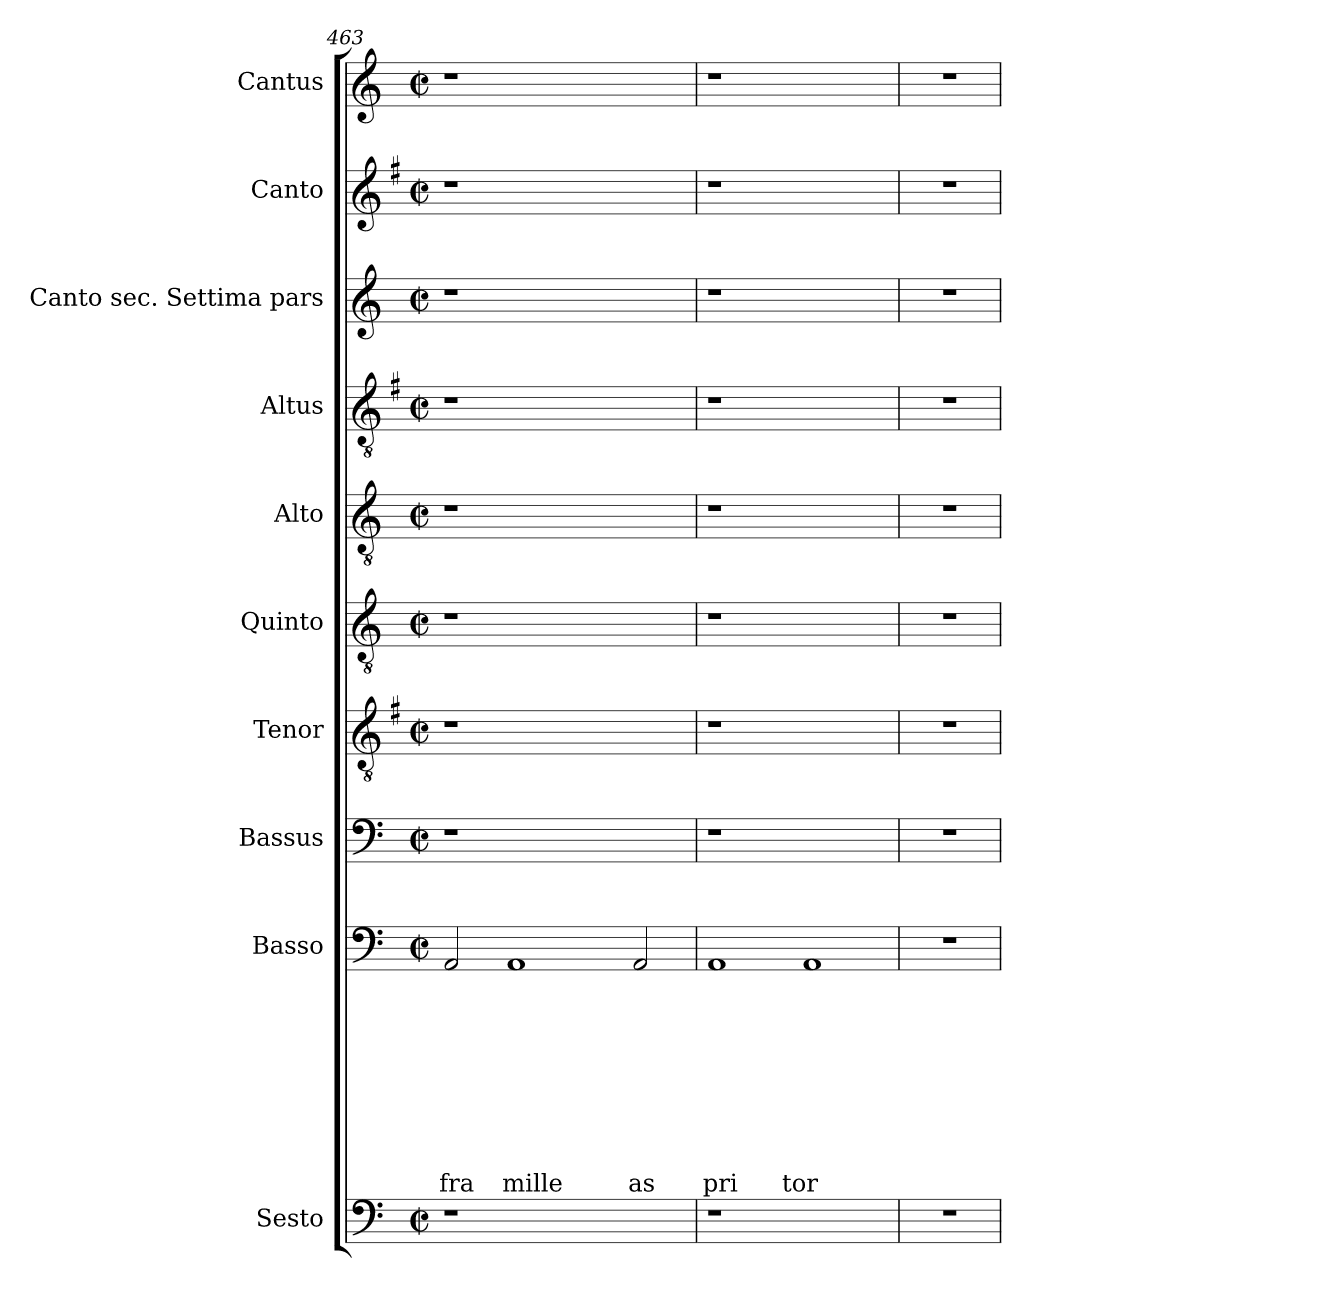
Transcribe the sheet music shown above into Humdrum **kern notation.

**kern	**kern	**text	**text	**text	**text	**text	**text	**text	**text	**text	**kern	**kern	**kern	**kern	**kern	**kern	**kern	**kern
*part10	*part9	*part9	*part9	*part9	*part9	*part9	*part9	*part9	*part9	*part9	*part8	*part7	*part6	*part5	*part4	*part3	*part2	*part1
*staff10	*staff9	*staff9	*staff9	*staff9	*staff9	*staff9	*staff9	*staff9	*staff9	*staff9	*staff8	*staff7	*staff6	*staff5	*staff4	*staff3	*staff2	*staff1
*I"Sesto	*I"Basso	*	*	*	*	*	*	*	*	*	*I"Bassus	*I"Tenor	*I"Quinto	*I"Alto	*I"Altus	*I"Canto sec. Settima pars	*I"Canto	*I"Cantus
*I'Sesto	*I'Basso	*	*	*	*	*	*	*	*	*	*I'Bassus	*I'Tenor	*I'Quinto	*I'Alto	*I'Altus	*I'Canto sec. Settima pars	*I'Canto	*I'Cantus
*clefF4	*clefF4	*	*	*	*	*	*	*	*	*	*clefF4	*clefGv2	*clefGv2	*clefGv2	*clefGv2	*clefG2	*clefG2	*clefG2
*k[]	*k[]	*	*	*	*	*	*	*	*	*	*k[]	*k[f#]	*k[]	*k[]	*k[f#]	*k[]	*k[f#]	*k[]
*C:	*C:	*	*	*	*	*	*	*	*	*	*C:	*G:	*C:	*C:	*G:	*C:	*G:	*C:
*M2/2	*M2/2	*	*	*	*	*	*	*	*	*	*M2/2	*M2/2	*M2/2	*M2/2	*M2/2	*M2/2	*M2/2	*M2/2
*met(c|)	*met(c|)	*	*	*	*	*	*	*	*	*	*met(c|)	*met(c|)	*met(c|)	*met(c|)	*met(c|)	*met(c|)	*met(c|)	*met(c|)
=463	=463	=463	=463	=463	=463	=463	=463	=463	=463	=463	=463	=463	=463	=463	=463	=463	=463	=463
!	!	!	!	!	!	!	!	!	!	!LO:LY:b	!	!	!	!	!	!	!	!
1r	2AA/	.	.	.	.	.	.	.	.	fra	1r	1r	1r	1r	1r	1r	1r	1r
!	!	!	!	!	!	!	!	!	!	!LO:LY:b	!	!	!	!	!	!	!	!
.	1AA	.	.	.	.	.	.	.	.	mille	.	.	.	.	.	.	.	.
1ryy	.	.	.	.	.	.	.	.	.	.	1ryy	1ryy	1ryy	1ryy	1ryy	1ryy	1ryy	1ryy
!	!	!	!	!	!	!	!	!	!	!LO:LY:b	!	!	!	!	!	!	!	!
.	2AA/	.	.	.	.	.	.	.	.	as	.	.	.	.	.	.	.	.
=464	=464	=464	=464	=464	=464	=464	=464	=464	=464	=464	=464	=464	=464	=464	=464	=464	=464	=464
!	!	!	!	!	!	!	!	!	!	!LO:LY:b	!	!	!	!	!	!	!	!
1r	1AA	.	.	.	.	.	.	.	.	pri	1r	1r	1r	1r	1r	1r	1r	1r
!	!	!	!	!	!	!	!	!	!	!LO:LY:b	!	!	!	!	!	!	!	!
1ryy	1AA	.	.	.	.	.	.	.	.	tor	1ryy	1ryy	1ryy	1ryy	1ryy	1ryy	1ryy	1ryy
=465	=465	=465	=465	=465	=465	=465	=465	=465	=465	=465	=465	=465	=465	=465	=465	=465	=465	=465
1r	1r	.	.	.	.	.	.	.	.	.	1r	1r	1r	1r	1r	1r	1r	1r
=	=	=	=	=	=	=	=	=	=	=	=	=	=	=	=	=	=	=
*-	*-	*-	*-	*-	*-	*-	*-	*-	*-	*-	*-	*-	*-	*-	*-	*-	*-	*-
